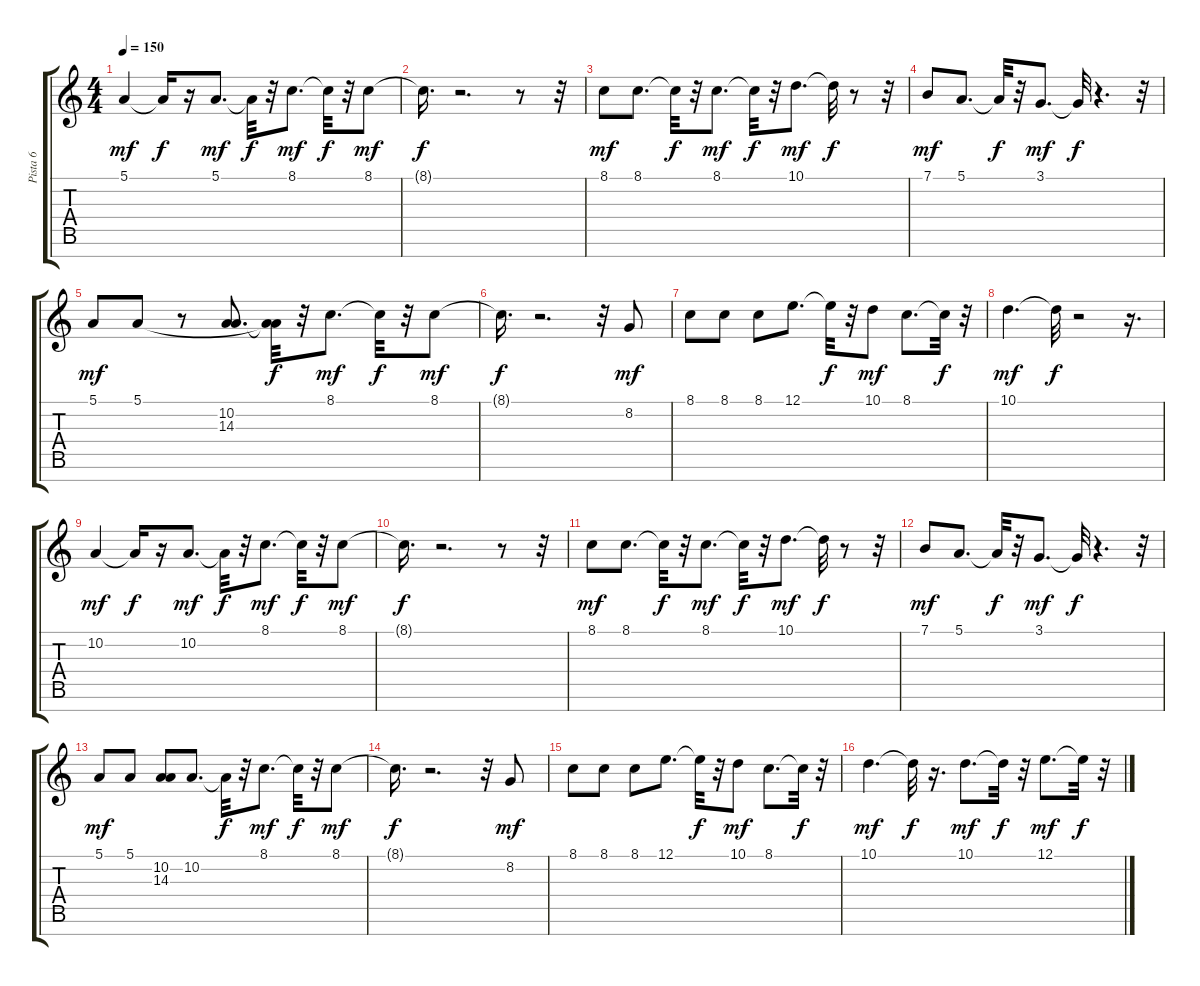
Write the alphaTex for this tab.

\track ("Pista 6" "Pista 6") {instrument panflute}
\staff {score tabs}
\tuning (E4 B3 G3 D3 A2 E2 B1) {hide}
\ts (4 4)
\tempo 150
\clef g2
\ks c
5.1.4{dy mf volume 14 instrument flute} 5.1{t}.16{dy f} r.16 5.1.8{d dy mf} 5.1{t}.32{dy f} r.32 8.1.8{d dy mf} 8.1{t}.32{dy f} r.32 8.1.8{dy mf} |
8.1{t}.16{d dy f} r.2{d} r.8 r.32 |
8.1.8{dy mf} 8.1.8{d} 8.1{t}.32{dy f} r.32 8.1.8{d dy mf} 8.1{t}.32{dy f} r.32 10.1.8{d dy mf} 10.1{t}.32{dy f} r.8 r.32 |
7.1.8{dy mf} 5.1.8{d} 5.1{t}.32{dy f} r.32 3.1.8{d dy mf} 3.1{t}.32{dy f} r.4{d} r.32 |
5.1.8{dy mf} 5.1.8 r.8 (10.2 14.3).8{d} (5.1{t} 14.3{t}).32{dy f} r.32 8.1.8{d dy mf} 8.1{t}.32{dy f} r.32 8.1.8{dy mf} |
8.1{t}.16{d dy f} r.2{d} r.32 8.2.8{dy mf} |
8.1.8 8.1.8 8.1.8 12.1.8{d} 12.1{t}.32{dy f} r.32 10.1.8{dy mf} 8.1.8{d} 8.1{t}.32{dy f} r.32 |
10.1.4{d dy mf} 10.1{t}.32{dy f} r.2 r.16{d} |
10.2.4{dy mf} 10.2{t}.16{dy f} r.16 10.2.8{d dy mf} 10.2{t}.32{dy f} r.32 8.1.8{d dy mf} 8.1{t}.32{dy f} r.32 8.1.8{dy mf} |
8.1{t}.16{d dy f} r.2{d} r.8 r.32 |
8.1.8{dy mf} 8.1.8{d} 8.1{t}.32{dy f} r.32 8.1.8{d dy mf} 8.1{t}.32{dy f} r.32 10.1.8{d dy mf} 10.1{t}.32{dy f} r.8 r.32 |
7.1.8{dy mf} 5.1.8{d} 5.1{t}.32{dy f} r.32 3.1.8{d dy mf} 3.1{t}.32{dy f} r.4{d} r.32 |
5.1.8{dy mf} 5.1.8 (10.2 14.3).8 10.2.8{d} 10.2{t}.32{dy f} r.32 8.1.8{d dy mf} 8.1{t}.32{dy f} r.32 8.1.8{dy mf} |
8.1{t}.16{d dy f} r.2{d} r.32 8.2.8{dy mf} |
8.1.8 8.1.8 8.1.8 12.1.8{d} 12.1{t}.32{dy f} r.32 10.1.8{dy mf} 8.1.8{d} 8.1{t}.32{dy f} r.32 |
10.1.4{d dy mf} 10.1{t}.32{dy f} r.16{d} 10.1.8{d dy mf} 10.1{t}.32{dy f} r.32 12.1.8{d dy mf} 12.1{t}.32{dy f} r.32
